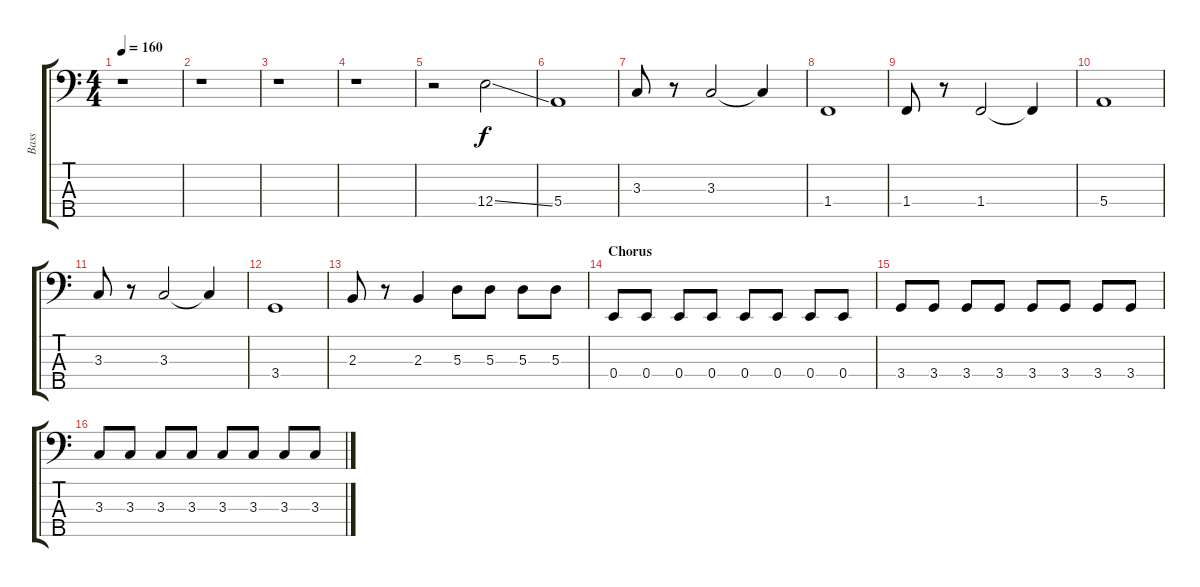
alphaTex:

\track ("Bass" "Bass") {instrument electricbasspick}
\staff {score tabs}
\tuning (G2 D2 A1 E1 B0) {hide}
\ts (4 4)
\tempo 160
\clef f4
\ks c
r.1{dy f} |
r.1 |
r.1 |
r.1 |
r.2 12.4{ss}.2 |
5.4.1 |
3.3.8 r.8 3.3.2 3.3{t}.4 |
1.4.1 |
1.4.8 r.8 1.4.2 1.4{t}.4 |
5.4.1 |
3.3.8 r.8 3.3.2 3.3{t}.4 |
3.4.1 |
2.3.8 r.8 2.3.4 5.3.8 5.3.8 5.3.8 5.3.8 |
\section ("" "Chorus")
0.4.8 0.4.8 0.4.8 0.4.8 0.4.8 0.4.8 0.4.8 0.4.8 |
3.4.8 3.4.8 3.4.8 3.4.8 3.4.8 3.4.8 3.4.8 3.4.8 |
3.3.8 3.3.8 3.3.8 3.3.8 3.3.8 3.3.8 3.3.8 3.3.8
